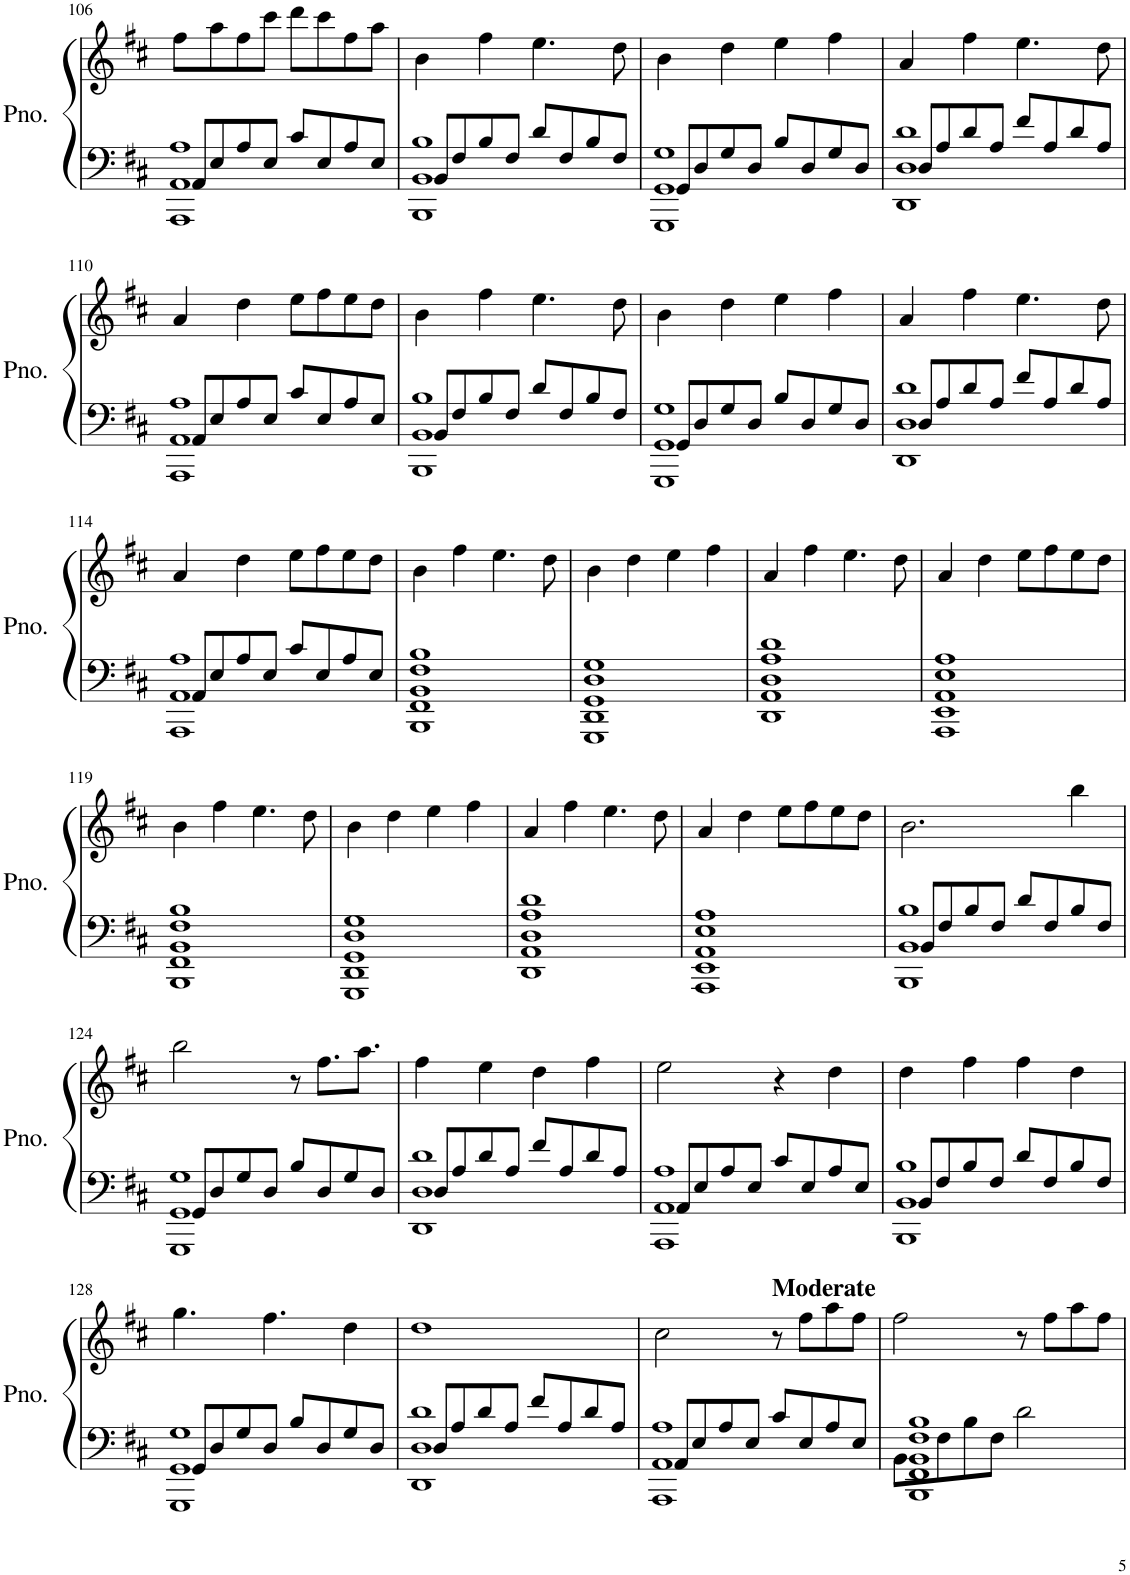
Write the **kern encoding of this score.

**kern	**kern
*part1	*part1
*staff2	*staff1
*I"Piano	*
*I'Pno.	*
!!LO:PB:g=z
*clefF4	*clefG2
*k[f#c#]	*k[f#c#]
*M4/4	*M4/4
=106	=106
*^	*
8AA/L	1AAA 1AA 1A	8ff#\L
8E/	.	8aa\
8A/	.	8ff#\
8E/J	.	8ccc#\J
8c#/L	.	8ddd\L
8E/	.	8ccc#\
8A/	.	8ff#\
8E/J	.	8aa\J
=107	=107	=107
8BB/L	1BBB 1BB 1B	4b\
8F#/	.	.
8B/	.	4ff#\
8F#/J	.	.
8d/L	.	4.ee\
8F#/	.	.
8B/	.	.
8F#/J	.	8dd\
=108	=108	=108
8GG/L	1GGG 1GG 1G	4b\
8D/	.	.
8G/	.	4dd\
8D/J	.	.
8B/L	.	4ee\
8D/	.	.
8G/	.	4ff#\
8D/J	.	.
=109	=109	=109
8D/L	1DD 1D 1d	4a/
8A/	.	.
8d/	.	4ff#\
8A/J	.	.
8f#/L	.	4.ee\
8A/	.	.
8d/	.	.
8A/J	.	8dd\
!!LO:LB:g=z
=110	=110	=110
8AA/L	1AAA 1AA 1A	4a/
8E/	.	.
8A/	.	4dd\
8E/J	.	.
8c#/L	.	8ee\L
8E/	.	8ff#\
8A/	.	8ee\
8E/J	.	8dd\J
=111	=111	=111
8BB/L	1BBB 1BB 1B	4b\
8F#/	.	.
8B/	.	4ff#\
8F#/J	.	.
8d/L	.	4.ee\
8F#/	.	.
8B/	.	.
8F#/J	.	8dd\
=112	=112	=112
8GG/L	1GGG 1GG 1G	4b\
8D/	.	.
8G/	.	4dd\
8D/J	.	.
8B/L	.	4ee\
8D/	.	.
8G/	.	4ff#\
8D/J	.	.
=113	=113	=113
8D/L	1DD 1D 1d	4a/
8A/	.	.
8d/	.	4ff#\
8A/J	.	.
8f#/L	.	4.ee\
8A/	.	.
8d/	.	.
8A/J	.	8dd\
!!LO:LB:g=z
=114	=114	=114
8AA/L	1AAA 1AA 1A	4a/
8E/	.	.
8A/	.	4dd\
8E/J	.	.
8c#/L	.	8ee\L
8E/	.	8ff#\
8A/	.	8ee\
8E/J	.	8dd\J
*v	*v	*
=115	=115
1BBB 1FF# 1BB 1F# 1B	4b\
.	4ff#\
.	4.ee\
.	8dd\
=116	=116
1GGG 1DD 1GG 1D 1G	4b\
.	4dd\
.	4ee\
.	4ff#\
=117	=117
1DD 1AA 1D 1A 1d	4a/
.	4ff#\
.	4.ee\
.	8dd\
=118	=118
1AAA 1EE 1AA 1E 1A	4a/
.	4dd\
.	8ee\L
.	8ff#\
.	8ee\
.	8dd\J
!!LO:LB:g=z
=119	=119
1BBB 1FF# 1BB 1F# 1B	4b\
.	4ff#\
.	4.ee\
.	8dd\
=120	=120
1GGG 1DD 1GG 1D 1G	4b\
.	4dd\
.	4ee\
.	4ff#\
=121	=121
1DD 1AA 1D 1A 1d	4a/
.	4ff#\
.	4.ee\
.	8dd\
=122	=122
1AAA 1EE 1AA 1E 1A	4a/
.	4dd\
.	8ee\L
.	8ff#\
.	8ee\
.	8dd\J
=123	=123
*^	*
8BB/L	1BBB 1BB 1B	2.b\
8F#/	.	.
8B/	.	.
8F#/J	.	.
8d/L	.	.
8F#/	.	.
8B/	.	4bb\
8F#/J	.	.
!!LO:LB:g=z
=124	=124	=124
8GG/L	1GGG 1GG 1G	2bb\
8D/	.	.
8G/	.	.
8D/J	.	.
8B/L	.	8r
8D/	.	8.ff#\L
8G/	.	.
.	.	8.aa\J
8D/J	.	.
=125	=125	=125
8D/L	1DD 1D 1d	4ff#\
8A/	.	.
8d/	.	4ee\
8A/J	.	.
8f#/L	.	4dd\
8A/	.	.
8d/	.	4ff#\
8A/J	.	.
=126	=126	=126
8AA/L	1AAA 1AA 1A	2ee\
8E/	.	.
8A/	.	.
8E/J	.	.
8c#/L	.	4r
8E/	.	.
8A/	.	4dd\
8E/J	.	.
=127	=127	=127
8BB/L	1BBB 1BB 1B	4dd\
8F#/	.	.
8B/	.	4ff#\
8F#/J	.	.
8d/L	.	4ff#\
8F#/	.	.
8B/	.	4dd\
8F#/J	.	.
!!LO:LB:g=z
=128	=128	=128
8GG/L	1GGG 1GG 1G	4.gg\
8D/	.	.
8G/	.	.
8D/J	.	4.ff#\
8B/L	.	.
8D/	.	.
8G/	.	4dd\
8D/J	.	.
=129	=129	=129
8D/L	1DD 1D 1d	1dd
8A/	.	.
8d/	.	.
8A/J	.	.
8f#/L	.	.
8A/	.	.
8d/	.	.
8A/J	.	.
=130	=130	=130
8AA/L	1AAA 1AA 1A	2cc#\
8E/	.	.
8A/	.	.
8E/J	.	.
!	!	!LO:TX:a:B:t=Moderate
8c#/L	.	8r
8E/	.	8ff#\L
8A/	.	8aa\
8E/J	.	8ff#\J
=131	=131	=131
1BBB 1FF# 1BB 1F# 1B	8BB\L	2ff#\
.	8F#\	.
.	8B\	.
.	8F#\J	.
.	2d\	8r
.	.	8ff#\L
.	.	8aa\
.	.	8ff#\J
*v	*v	*
=	=
*-	*-
